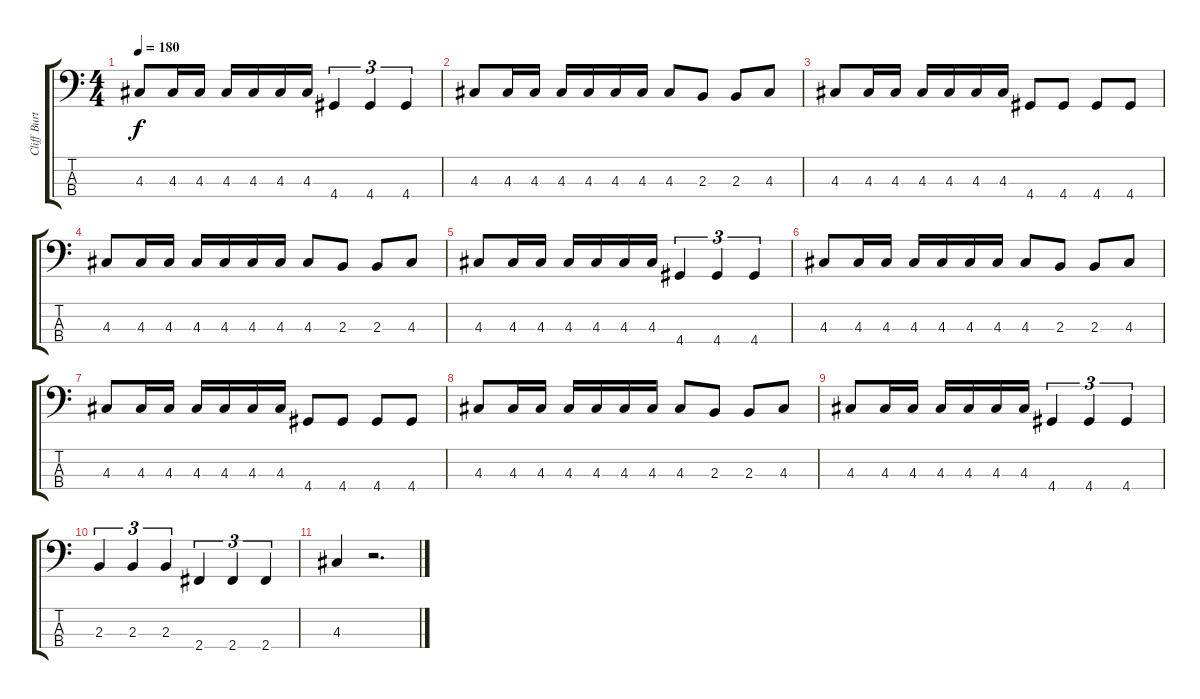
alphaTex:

\track ("Cliff Burton" "Cliff Burt") {instrument electricbassfinger}
\staff {score tabs}
\tuning (G2 D2 A1 E1) {hide}
\ts (4 4)
\tempo 180
\clef f4
\ks c
4.3.8{dy f} 4.3.16 4.3.16 4.3.16 4.3.16 4.3.16 4.3.16 4.4.4{tu (3 2)} 4.4.4{tu (3 2)} 4.4.4{tu (3 2)} |
4.3.8 4.3.16 4.3.16 4.3.16 4.3.16 4.3.16 4.3.16 4.3.8 2.3.8 2.3.8 4.3.8 |
4.3.8 4.3.16 4.3.16 4.3.16 4.3.16 4.3.16 4.3.16 4.4.8 4.4.8 4.4.8 4.4.8 |
4.3.8 4.3.16 4.3.16 4.3.16 4.3.16 4.3.16 4.3.16 4.3.8 2.3.8 2.3.8 4.3.8 |
4.3.8 4.3.16 4.3.16 4.3.16 4.3.16 4.3.16 4.3.16 4.4.4{tu (3 2)} 4.4.4{tu (3 2)} 4.4.4{tu (3 2)} |
4.3.8 4.3.16 4.3.16 4.3.16 4.3.16 4.3.16 4.3.16 4.3.8 2.3.8 2.3.8 4.3.8 |
4.3.8 4.3.16 4.3.16 4.3.16 4.3.16 4.3.16 4.3.16 4.4.8 4.4.8 4.4.8 4.4.8 |
4.3.8 4.3.16 4.3.16 4.3.16 4.3.16 4.3.16 4.3.16 4.3.8 2.3.8 2.3.8 4.3.8 |
4.3.8 4.3.16 4.3.16 4.3.16 4.3.16 4.3.16 4.3.16 4.4.4{tu (3 2)} 4.4.4{tu (3 2)} 4.4.4{tu (3 2)} |
2.3.4{tu (3 2)} 2.3.4{tu (3 2)} 2.3.4{tu (3 2)} 2.4.4{tu (3 2)} 2.4.4{tu (3 2)} 2.4.4{tu (3 2)} |
4.3.4 r.2{d}
